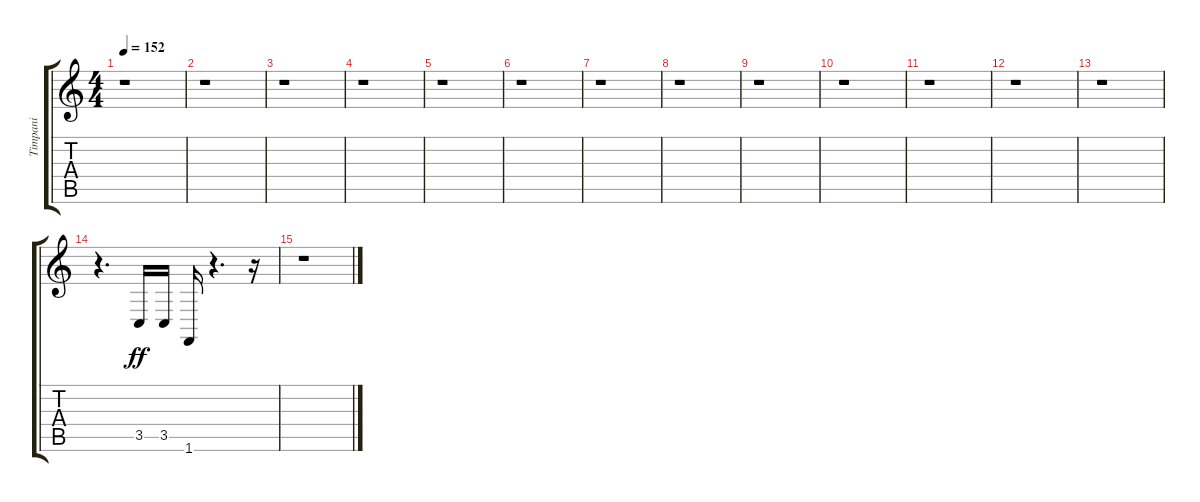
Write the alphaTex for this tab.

\track ("Timpani             " "Timpani   ") {instrument timpani}
\staff {score tabs}
\tuning (E4 B3 G3 D3 A2 E2) {hide}
\ts (4 4)
\tempo 152
\clef g2
\ks c
r.1{dy ff} |
r.1 |
r.1 |
r.1 |
r.1 |
r.1 |
r.1 |
r.1 |
r.1 |
r.1 |
r.1 |
r.1 |
r.1 |
r.4{d} 3.5.16 3.5.16 1.6.16 r.4{d} r.16 |
r.1
